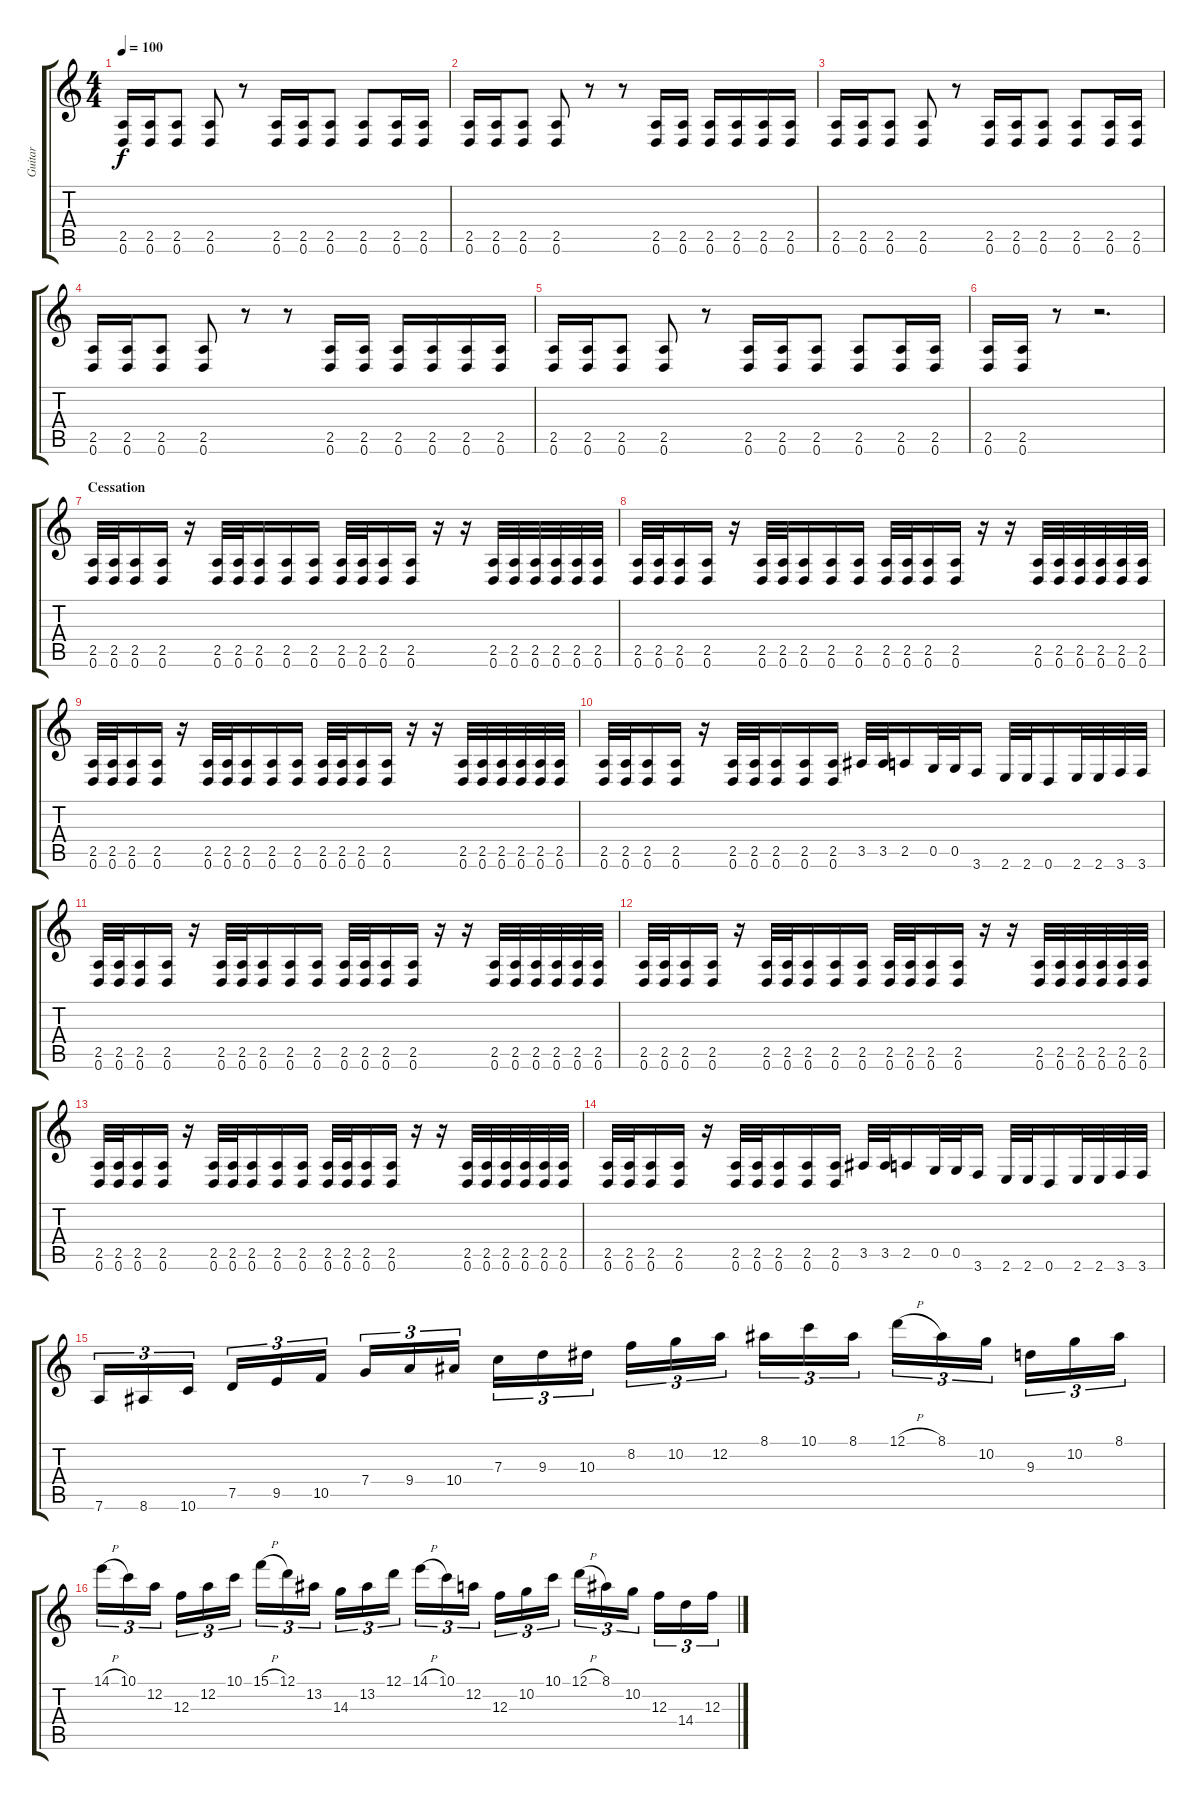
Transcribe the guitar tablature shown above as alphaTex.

\track ("Guitar" "Guitar") {instrument distortionguitar}
\staff {score tabs}
\tuning (D4 A3 F3 C3 G2 D2) {hide}
\ts (4 4)
\tempo 100
\clef g2
\ks c
(2.5 0.6).16{dy f} (2.5 0.6).16 (2.5 0.6).8 (2.5 0.6).8 r.8 (2.5 0.6).16 (2.5 0.6).16 (2.5 0.6).8 (2.5 0.6).8 (2.5 0.6).16 (2.5 0.6).16 |
(2.5 0.6).16 (2.5 0.6).16 (2.5 0.6).8 (2.5 0.6).8 r.8 r.8 (2.5 0.6).16 (2.5 0.6).16 (2.5 0.6).16 (2.5 0.6).16 (2.5 0.6).16 (2.5 0.6).16 |
(2.5 0.6).16 (2.5 0.6).16 (2.5 0.6).8 (2.5 0.6).8 r.8 (2.5 0.6).16 (2.5 0.6).16 (2.5 0.6).8 (2.5 0.6).8 (2.5 0.6).16 (2.5 0.6).16 |
(2.5 0.6).16 (2.5 0.6).16 (2.5 0.6).8 (2.5 0.6).8 r.8 r.8 (2.5 0.6).16 (2.5 0.6).16 (2.5 0.6).16 (2.5 0.6).16 (2.5 0.6).16 (2.5 0.6).16 |
(2.5 0.6).16 (2.5 0.6).16 (2.5 0.6).8 (2.5 0.6).8 r.8 (2.5 0.6).16 (2.5 0.6).16 (2.5 0.6).8 (2.5 0.6).8 (2.5 0.6).16 (2.5 0.6).16 |
(2.5 0.6).16 (2.5 0.6).16 r.8 r.2{d} |
\section ("" "Cessation")
(2.5 0.6).32 (2.5 0.6).32 (2.5 0.6).16 (2.5 0.6).16 r.16 (2.5 0.6).32 (2.5 0.6).32 (2.5 0.6).16 (2.5 0.6).16 (2.5 0.6).16 (2.5 0.6).32 (2.5 0.6).32 (2.5 0.6).16 (2.5 0.6).16 r.16 r.16 (2.5 0.6).32 (2.5 0.6).32 (2.5 0.6).32 (2.5 0.6).32 (2.5 0.6).32 (2.5 0.6).32 |
(2.5 0.6).32 (2.5 0.6).32 (2.5 0.6).16 (2.5 0.6).16 r.16 (2.5 0.6).32 (2.5 0.6).32 (2.5 0.6).16 (2.5 0.6).16 (2.5 0.6).16 (2.5 0.6).32 (2.5 0.6).32 (2.5 0.6).16 (2.5 0.6).16 r.16 r.16 (2.5 0.6).32 (2.5 0.6).32 (2.5 0.6).32 (2.5 0.6).32 (2.5 0.6).32 (2.5 0.6).32 |
(2.5 0.6).32 (2.5 0.6).32 (2.5 0.6).16 (2.5 0.6).16 r.16 (2.5 0.6).32 (2.5 0.6).32 (2.5 0.6).16 (2.5 0.6).16 (2.5 0.6).16 (2.5 0.6).32 (2.5 0.6).32 (2.5 0.6).16 (2.5 0.6).16 r.16 r.16 (2.5 0.6).32 (2.5 0.6).32 (2.5 0.6).32 (2.5 0.6).32 (2.5 0.6).32 (2.5 0.6).32 |
(2.5 0.6).32 (2.5 0.6).32 (2.5 0.6).16 (2.5 0.6).16 r.16 (2.5 0.6).32 (2.5 0.6).32 (2.5 0.6).16 (2.5 0.6).16 (2.5 0.6).16 3.5.32 3.5.32 2.5.16 0.5.32 0.5.32 3.6.16 2.6.32 2.6.32 0.6.16 2.6.32 2.6.32 3.6.32 3.6.32 |
(2.5 0.6).32 (2.5 0.6).32 (2.5 0.6).16 (2.5 0.6).16 r.16 (2.5 0.6).32 (2.5 0.6).32 (2.5 0.6).16 (2.5 0.6).16 (2.5 0.6).16 (2.5 0.6).32 (2.5 0.6).32 (2.5 0.6).16 (2.5 0.6).16 r.16 r.16 (2.5 0.6).32 (2.5 0.6).32 (2.5 0.6).32 (2.5 0.6).32 (2.5 0.6).32 (2.5 0.6).32 |
(2.5 0.6).32 (2.5 0.6).32 (2.5 0.6).16 (2.5 0.6).16 r.16 (2.5 0.6).32 (2.5 0.6).32 (2.5 0.6).16 (2.5 0.6).16 (2.5 0.6).16 (2.5 0.6).32 (2.5 0.6).32 (2.5 0.6).16 (2.5 0.6).16 r.16 r.16 (2.5 0.6).32 (2.5 0.6).32 (2.5 0.6).32 (2.5 0.6).32 (2.5 0.6).32 (2.5 0.6).32 |
(2.5 0.6).32 (2.5 0.6).32 (2.5 0.6).16 (2.5 0.6).16 r.16 (2.5 0.6).32 (2.5 0.6).32 (2.5 0.6).16 (2.5 0.6).16 (2.5 0.6).16 (2.5 0.6).32 (2.5 0.6).32 (2.5 0.6).16 (2.5 0.6).16 r.16 r.16 (2.5 0.6).32 (2.5 0.6).32 (2.5 0.6).32 (2.5 0.6).32 (2.5 0.6).32 (2.5 0.6).32 |
(2.5 0.6).32 (2.5 0.6).32 (2.5 0.6).16 (2.5 0.6).16 r.16 (2.5 0.6).32 (2.5 0.6).32 (2.5 0.6).16 (2.5 0.6).16 (2.5 0.6).16 3.5.32 3.5.32 2.5.16 0.5.32 0.5.32 3.6.16 2.6.32 2.6.32 0.6.16 2.6.32 2.6.32 3.6.32 3.6.32 |
7.6.16{tu (3 2)} 8.6.16{tu (3 2)} 10.6.16{tu (3 2)} 7.5.16{tu (3 2)} 9.5.16{tu (3 2)} 10.5.16{tu (3 2)} 7.4.16{tu (3 2)} 9.4.16{tu (3 2)} 10.4.16{tu (3 2)} 7.3.16{tu (3 2)} 9.3.16{tu (3 2)} 10.3.16{tu (3 2)} 8.2.16{tu (3 2)} 10.2.16{tu (3 2)} 12.2.16{tu (3 2)} 8.1.16{tu (3 2)} 10.1.16{tu (3 2)} 8.1.16{tu (3 2)} 12.1{h}.16{tu (3 2)} 8.1.16{tu (3 2)} 10.2.16{tu (3 2)} 9.3.16{tu (3 2)} 10.2.16{tu (3 2)} 8.1.16{tu (3 2)} |
14.1{h}.16{tu (3 2)} 10.1.16{tu (3 2)} 12.2.16{tu (3 2)} 12.3.16{tu (3 2)} 12.2.16{tu (3 2)} 10.1.16{tu (3 2)} 15.1{h}.16{tu (3 2)} 12.1.16{tu (3 2)} 13.2.16{tu (3 2)} 14.3.16{tu (3 2)} 13.2.16{tu (3 2)} 12.1.16{tu (3 2)} 14.1{h}.16{tu (3 2)} 10.1.16{tu (3 2)} 12.2.16{tu (3 2)} 12.3.16{tu (3 2)} 10.2.16{tu (3 2)} 10.1.16{tu (3 2)} 12.1{h}.16{tu (3 2)} 8.1.16{tu (3 2)} 10.2.16{tu (3 2)} 12.3.16{tu (3 2)} 14.4.16{tu (3 2)} 12.3.16{tu (3 2)}
